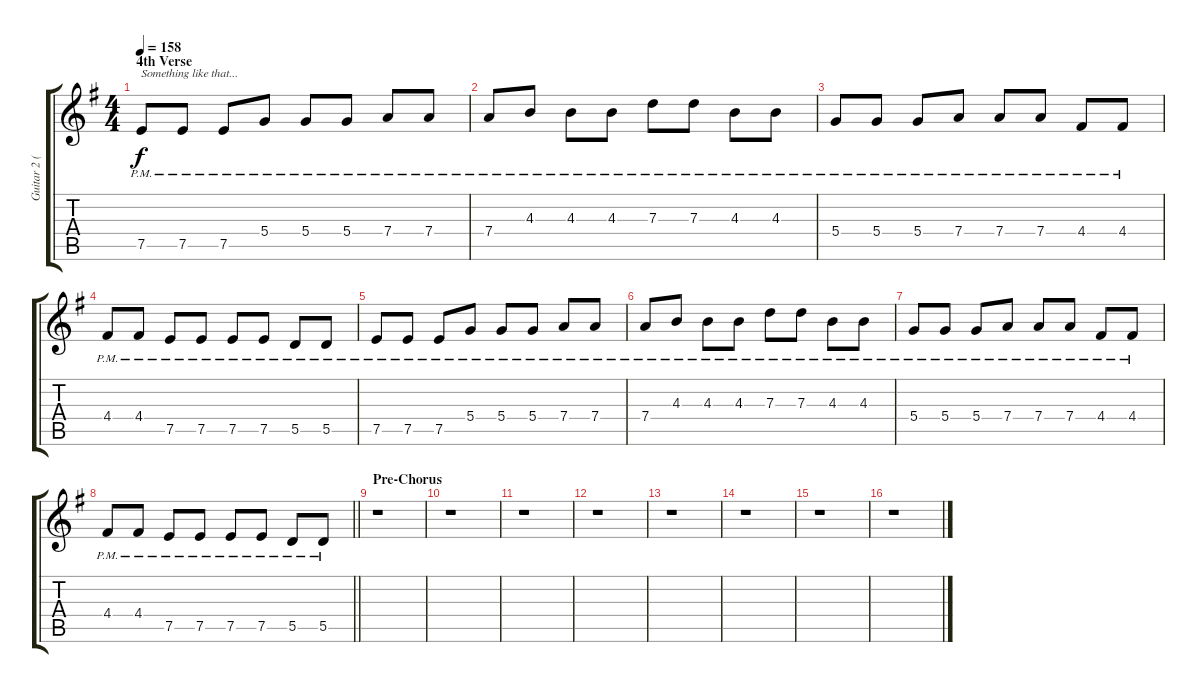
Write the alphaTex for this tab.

\track ("Guitar 2 (Steffen)" "Guitar 2 (") {instrument overdrivenguitar}
\staff {score tabs}
\tuning (E4 B3 G3 D3 A2 E2) {hide}
\ts (4 4)
\section ("" "4th Verse")
\tempo 158
\clef g2
\ks g
7.5{pm}.8{txt "Something like that..." dy f} 7.5{pm}.8 7.5{pm}.8 5.4{pm}.8 5.4{pm}.8 5.4{pm}.8 7.4{pm}.8 7.4{pm}.8 |
7.4{pm}.8 4.3{pm}.8 4.3{pm}.8 4.3{pm}.8 7.3{pm}.8 7.3{pm}.8 4.3{pm}.8 4.3{pm}.8 |
5.4{pm}.8 5.4{pm}.8 5.4{pm}.8 7.4{pm}.8 7.4{pm}.8 7.4{pm}.8 4.4{pm}.8 4.4{pm}.8 |
4.4{pm}.8 4.4{pm}.8 7.5{pm}.8 7.5{pm}.8 7.5{pm}.8 7.5{pm}.8 5.5{pm}.8 5.5{pm}.8 |
7.5{pm}.8 7.5{pm}.8 7.5{pm}.8 5.4{pm}.8 5.4{pm}.8 5.4{pm}.8 7.4{pm}.8 7.4{pm}.8 |
7.4{pm}.8 4.3{pm}.8 4.3{pm}.8 4.3{pm}.8 7.3{pm}.8 7.3{pm}.8 4.3{pm}.8 4.3{pm}.8 |
5.4{pm}.8 5.4{pm}.8 5.4{pm}.8 7.4{pm}.8 7.4{pm}.8 7.4{pm}.8 4.4{pm}.8 4.4{pm}.8 |
\barLineRight lightlight
4.4{pm}.8 4.4{pm}.8 7.5{pm}.8 7.5{pm}.8 7.5{pm}.8 7.5{pm}.8 5.5{pm}.8 5.5{pm}.8 |
\section ("" "Pre-Chorus")
r.1 |
r.1 |
r.1 |
r.1 |
r.1 |
r.1 |
r.1 |
r.1
